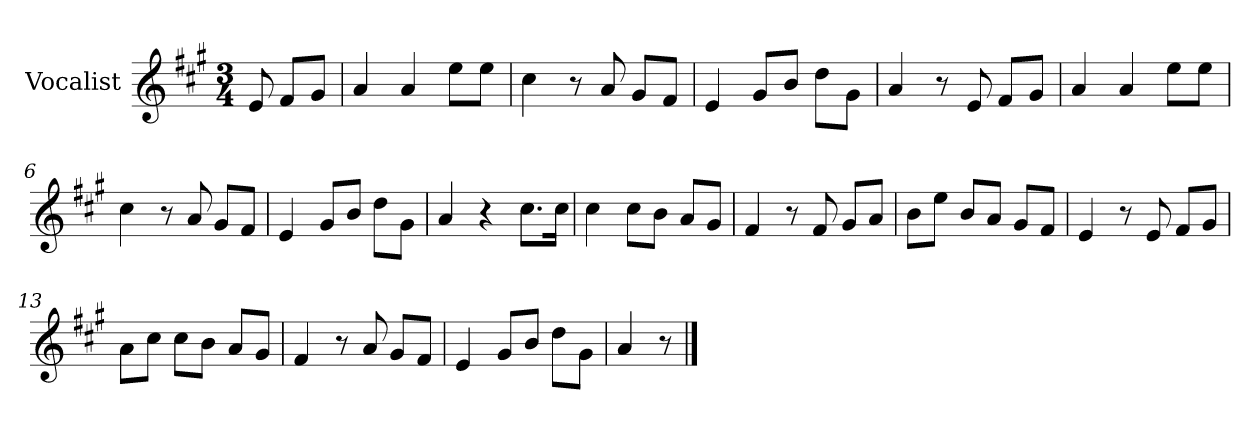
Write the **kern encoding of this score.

**kern
*part1
*staff1
*I"Vocalist
*k[f#c#g#]
*A:
*M3/4
=
8e
8f#L
8g#J
=1
4a
4a
8eeL
8eeJ
=2
4cc#
8r
8a
8g#L
8f#J
=3
4e
8g#L
8bJ
8ddL
8g#J
=4
4a
8r
8e
8f#L
8g#J
=5
4a
4a
8eeL
8eeJ
=6
4cc#
8r
8a
8g#L
8f#J
=7
4e
8g#L
8bJ
8ddL
8g#J
=8
4a
4r
8.cc#L
16cc#Jk
=9
4cc#
8cc#L
8bJ
8aL
8g#J
=10
4f#
8r
8f#
8g#L
8aJ
=11
8bL
8eeJ
8bL
8aJ
8g#L
8f#J
=12
4e
8r
8e
8f#L
8g#J
=13
8aL
8cc#J
8cc#L
8bJ
8aL
8g#J
=14
4f#
8r
8a
8g#L
8f#J
=15
4e
8g#L
8bJ
8ddL
8g#J
=16
4a
8r
==
*-
